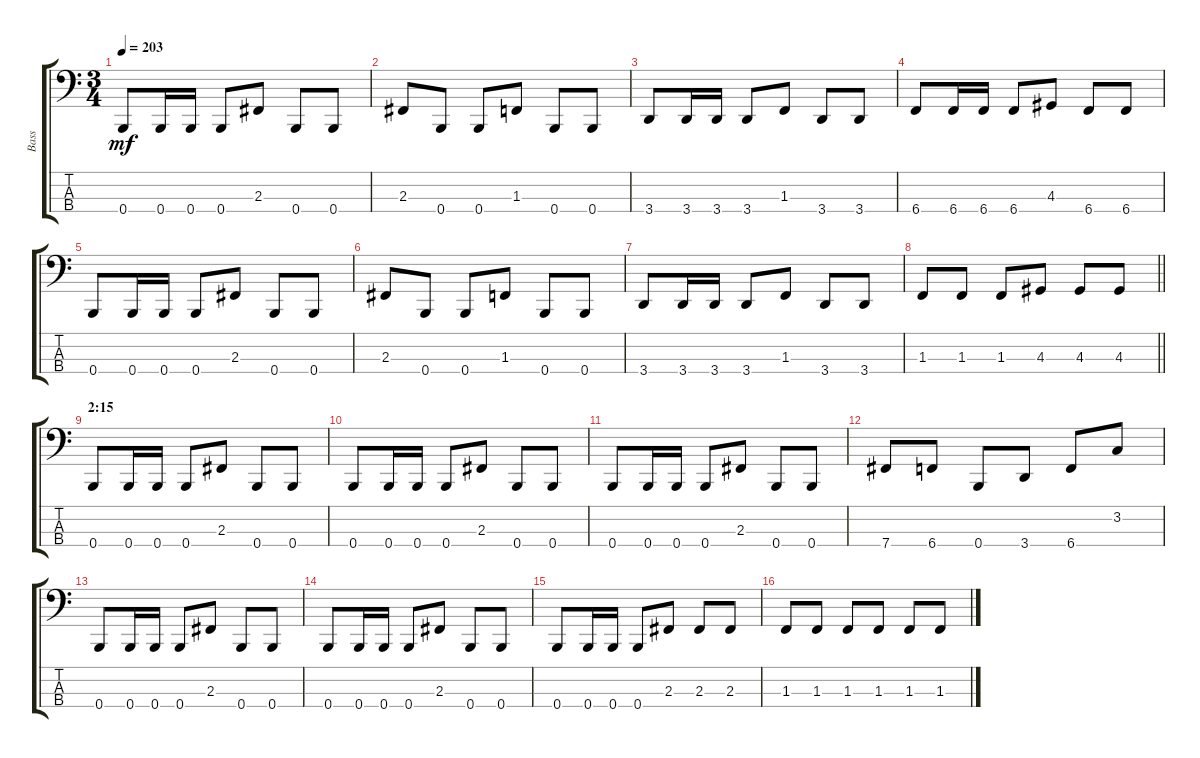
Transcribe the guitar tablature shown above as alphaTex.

\track ("Bass" "Bass") {instrument electricbasspick}
\staff {score tabs}
\tuning (D2 A1 E1 B0) {hide}
\ts (3 4)
\tempo 203
\clef f4
\ks c
0.4.8{dy mf} 0.4.16 0.4.16 0.4.8 2.3.8 0.4.8 0.4.8 |
2.3.8 0.4.8 0.4.8 1.3.8 0.4.8 0.4.8 |
3.4.8 3.4.16 3.4.16 3.4.8 1.3.8 3.4.8 3.4.8 |
6.4.8 6.4.16 6.4.16 6.4.8 4.3.8 6.4.8 6.4.8 |
0.4.8 0.4.16 0.4.16 0.4.8 2.3.8 0.4.8 0.4.8 |
2.3.8 0.4.8 0.4.8 1.3.8 0.4.8 0.4.8 |
3.4.8 3.4.16 3.4.16 3.4.8 1.3.8 3.4.8 3.4.8 |
\barLineRight lightlight
1.3.8 1.3.8 1.3.8 4.3.8 4.3.8 4.3.8 |
\section ("" "2:15")
0.4.8 0.4.16 0.4.16 0.4.8 2.3.8 0.4.8 0.4.8 |
0.4.8 0.4.16 0.4.16 0.4.8 2.3.8 0.4.8 0.4.8 |
0.4.8 0.4.16 0.4.16 0.4.8 2.3.8 0.4.8 0.4.8 |
7.4.8 6.4.8 0.4.8 3.4.8 6.4.8 3.2.8 |
0.4.8 0.4.16 0.4.16 0.4.8 2.3.8 0.4.8 0.4.8 |
0.4.8 0.4.16 0.4.16 0.4.8 2.3.8 0.4.8 0.4.8 |
0.4.8 0.4.16 0.4.16 0.4.8 2.3.8 2.3.8 2.3.8 |
1.3.8 1.3.8 1.3.8 1.3.8 1.3.8 1.3.8
